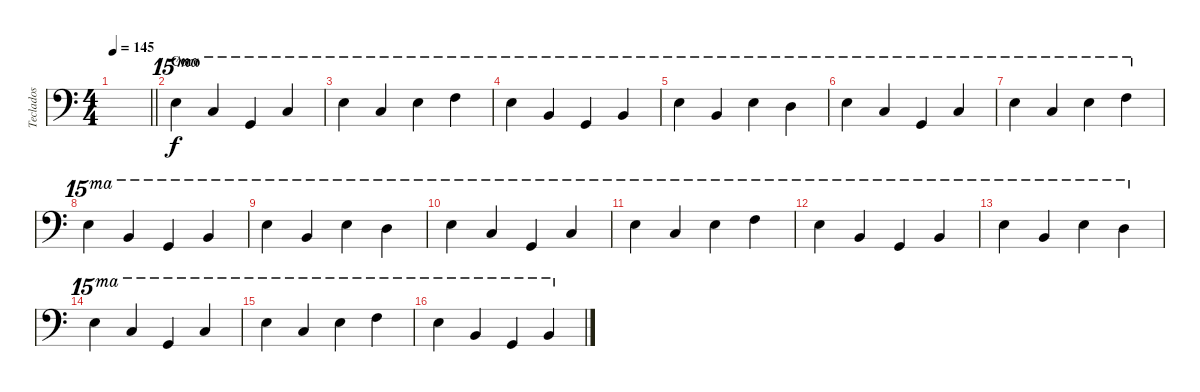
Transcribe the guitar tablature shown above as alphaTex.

\track ("Teclados" "Teclados") {instrument acousticgrandpiano}
\staff {score}
\tuning (E3 B2 G2 D2 A1 E1) {hide}
\ts (4 4)
\tempo 145
\clef f4
\barLineRight lightlight
\ks c
|
\section ("" "Coro")
24.1.4{ot 15ma volume 15 instrument harpsichord} 20.1.4{ot 15ma} 20.2.4{ot 15ma} 20.1.4{ot 15ma} |
24.1.4{ot 15ma} 20.1.4{ot 15ma} 24.1.4{ot 15ma} 25.1.4{ot 15ma} |
24.1.4{ot 15ma} 24.2.4{ot 15ma} 24.3.4{ot 15ma} 24.2.4{ot 15ma} |
24.1.4{ot 15ma} 24.2.4{ot 15ma} 24.1.4{ot 15ma} 22.1.4{ot 15ma} |
24.1.4{ot 15ma} 20.1.4{ot 15ma} 20.2.4{ot 15ma} 20.1.4{ot 15ma} |
24.1.4{ot 15ma} 20.1.4{ot 15ma} 24.1.4{ot 15ma} 25.1.4{ot 15ma} |
24.1.4{ot 15ma} 24.2.4{ot 15ma} 24.3.4{ot 15ma} 24.2.4{ot 15ma} |
24.1.4{ot 15ma} 24.2.4{ot 15ma} 24.1.4{ot 15ma} 22.1.4{ot 15ma} |
24.1.4{ot 15ma} 20.1.4{ot 15ma} 20.2.4{ot 15ma} 20.1.4{ot 15ma} |
24.1.4{ot 15ma} 20.1.4{ot 15ma} 24.1.4{ot 15ma} 25.1.4{ot 15ma} |
24.1.4{ot 15ma} 24.2.4{ot 15ma} 24.3.4{ot 15ma} 24.2.4{ot 15ma} |
24.1.4{ot 15ma} 24.2.4{ot 15ma} 24.1.4{ot 15ma} 22.1.4{ot 15ma} |
24.1.4{ot 15ma} 20.1.4{ot 15ma} 20.2.4{ot 15ma} 20.1.4{ot 15ma} |
24.1.4{ot 15ma} 20.1.4{ot 15ma} 24.1.4{ot 15ma} 25.1.4{ot 15ma} |
24.1.4{ot 15ma} 24.2.4{ot 15ma} 24.3.4{ot 15ma} 24.2.4{ot 15ma}
